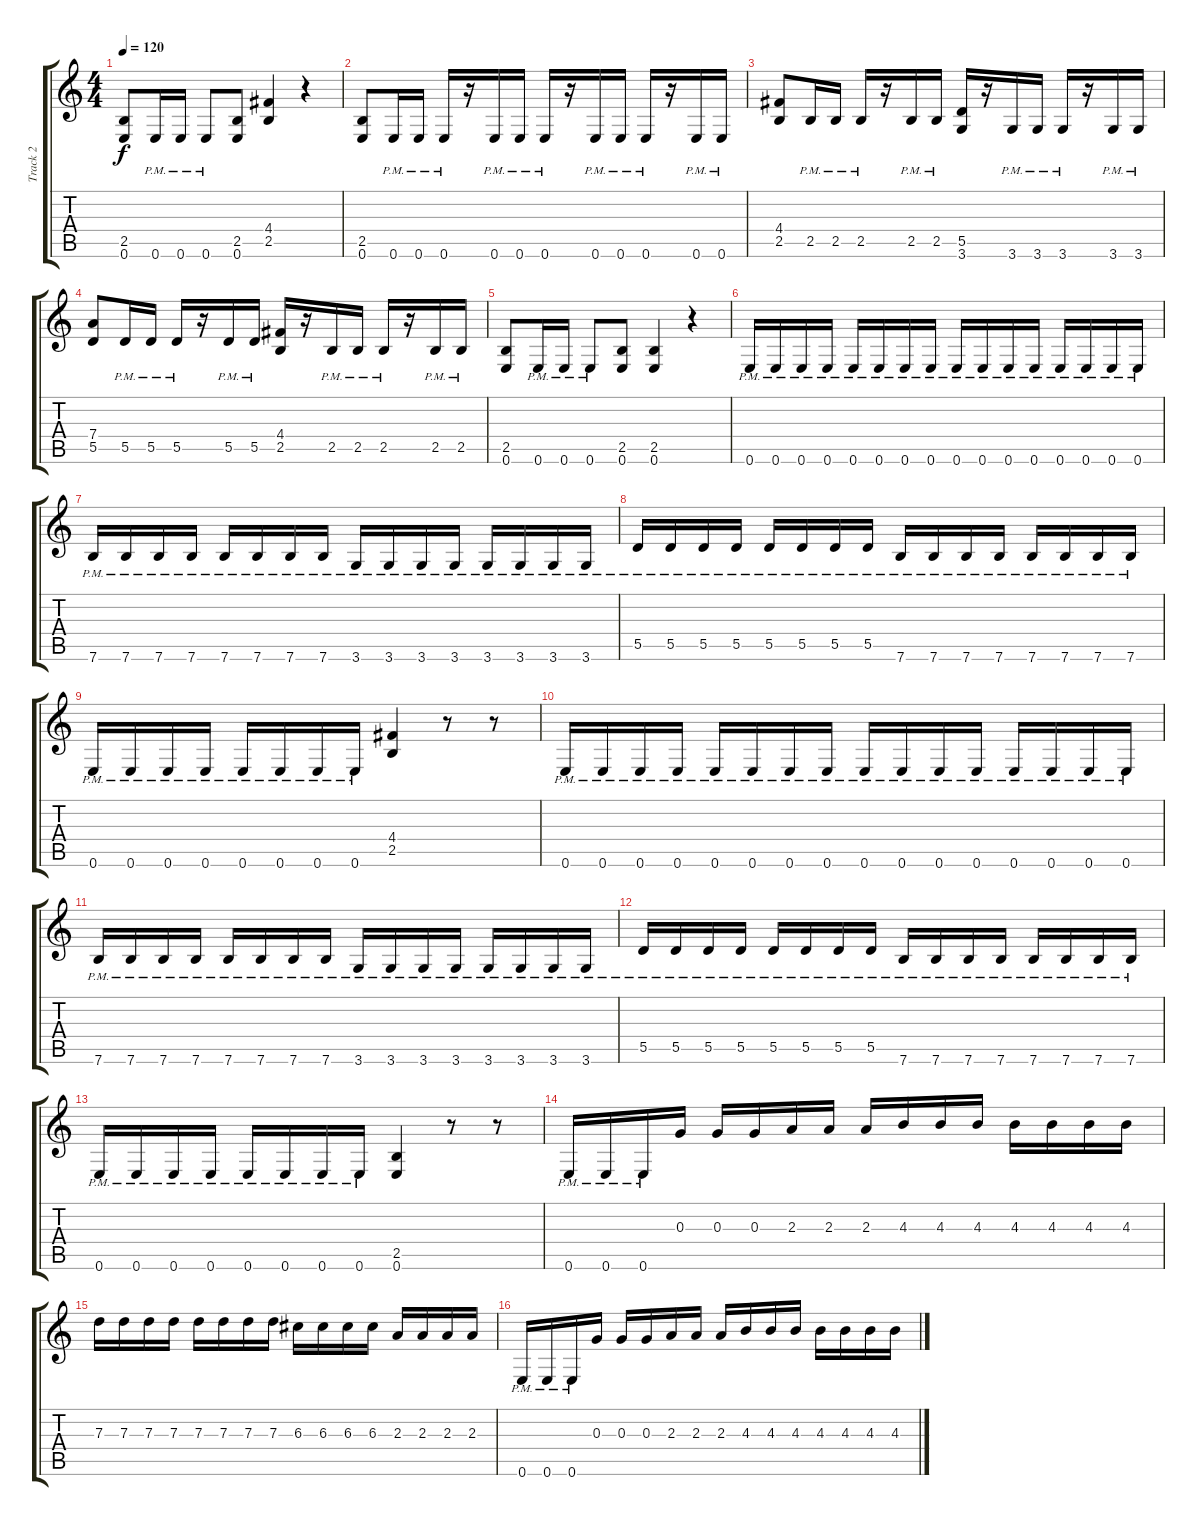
\track ("Track 2" "Track 2") {instrument distortionguitar}
\staff {score tabs}
\tuning (E4 B3 G3 D3 A2 E2) {hide}
\ts (4 4)
\tempo 120
\clef g2
\ks c
(2.5 0.6).8{dy f} 0.6{pm}.16 0.6{pm}.16 0.6{pm}.8 (2.5 0.6).8 (4.4 2.5).4 r.4 |
(2.5 0.6).8 0.6{pm}.16 0.6{pm}.16 0.6{pm}.16 r.16 0.6{pm}.16 0.6{pm}.16 0.6{pm}.16 r.16 0.6{pm}.16 0.6{pm}.16 0.6{pm}.16 r.16 0.6{pm}.16 0.6{pm}.16 |
(4.4 2.5).8 2.5{pm}.16 2.5{pm}.16 2.5{pm}.16 r.16 2.5{pm}.16 2.5{pm}.16 (5.5 3.6).16 r.16 3.6{pm}.16 3.6{pm}.16 3.6{pm}.16 r.16 3.6{pm}.16 3.6{pm}.16 |
(7.4 5.5).8 5.5{pm}.16 5.5{pm}.16 5.5{pm}.16 r.16 5.5{pm}.16 5.5{pm}.16 (4.4 2.5).16 r.16 2.5{pm}.16 2.5{pm}.16 2.5{pm}.16 r.16 2.5{pm}.16 2.5{pm}.16 |
(2.5 0.6).8 0.6{pm}.16 0.6{pm}.16 0.6{pm}.8 (2.5 0.6).8 (2.5 0.6).4 r.4 |
0.6{pm}.16 0.6{pm}.16 0.6{pm}.16 0.6{pm}.16 0.6{pm}.16 0.6{pm}.16 0.6{pm}.16 0.6{pm}.16 0.6{pm}.16 0.6{pm}.16 0.6{pm}.16 0.6{pm}.16 0.6{pm}.16 0.6{pm}.16 0.6{pm}.16 0.6{pm}.16 |
7.6{pm}.16 7.6{pm}.16 7.6{pm}.16 7.6{pm}.16 7.6{pm}.16 7.6{pm}.16 7.6{pm}.16 7.6{pm}.16 3.6{pm}.16 3.6{pm}.16 3.6{pm}.16 3.6{pm}.16 3.6{pm}.16 3.6{pm}.16 3.6{pm}.16 3.6{pm}.16 |
5.5{pm}.16 5.5{pm}.16 5.5{pm}.16 5.5{pm}.16 5.5{pm}.16 5.5{pm}.16 5.5{pm}.16 5.5{pm}.16 7.6{pm}.16 7.6{pm}.16 7.6{pm}.16 7.6{pm}.16 7.6{pm}.16 7.6{pm}.16 7.6{pm}.16 7.6{pm}.16 |
0.6{pm}.16 0.6{pm}.16 0.6{pm}.16 0.6{pm}.16 0.6{pm}.16 0.6{pm}.16 0.6{pm}.16 0.6{pm}.16 (4.4 2.5).4 r.8 r.8 |
0.6{pm}.16 0.6{pm}.16 0.6{pm}.16 0.6{pm}.16 0.6{pm}.16 0.6{pm}.16 0.6{pm}.16 0.6{pm}.16 0.6{pm}.16 0.6{pm}.16 0.6{pm}.16 0.6{pm}.16 0.6{pm}.16 0.6{pm}.16 0.6{pm}.16 0.6{pm}.16 |
7.6{pm}.16 7.6{pm}.16 7.6{pm}.16 7.6{pm}.16 7.6{pm}.16 7.6{pm}.16 7.6{pm}.16 7.6{pm}.16 3.6{pm}.16 3.6{pm}.16 3.6{pm}.16 3.6{pm}.16 3.6{pm}.16 3.6{pm}.16 3.6{pm}.16 3.6{pm}.16 |
5.5{pm}.16 5.5{pm}.16 5.5{pm}.16 5.5{pm}.16 5.5{pm}.16 5.5{pm}.16 5.5{pm}.16 5.5{pm}.16 7.6{pm}.16 7.6{pm}.16 7.6{pm}.16 7.6{pm}.16 7.6{pm}.16 7.6{pm}.16 7.6{pm}.16 7.6{pm}.16 |
0.6{pm}.16 0.6{pm}.16 0.6{pm}.16 0.6{pm}.16 0.6{pm}.16 0.6{pm}.16 0.6{pm}.16 0.6{pm}.16 (2.5 0.6).4 r.8 r.8 |
0.6{pm}.16 0.6{pm}.16 0.6{pm}.16 0.3.16 0.3.16 0.3.16 2.3.16 2.3.16 2.3.16 4.3.16 4.3.16 4.3.16 4.3.16 4.3.16 4.3.16 4.3.16 |
7.3.16 7.3.16 7.3.16 7.3.16 7.3.16 7.3.16 7.3.16 7.3.16 6.3.16 6.3.16 6.3.16 6.3.16 2.3.16 2.3.16 2.3.16 2.3.16 |
0.6{pm}.16 0.6{pm}.16 0.6{pm}.16 0.3.16 0.3.16 0.3.16 2.3.16 2.3.16 2.3.16 4.3.16 4.3.16 4.3.16 4.3.16 4.3.16 4.3.16 4.3.16
